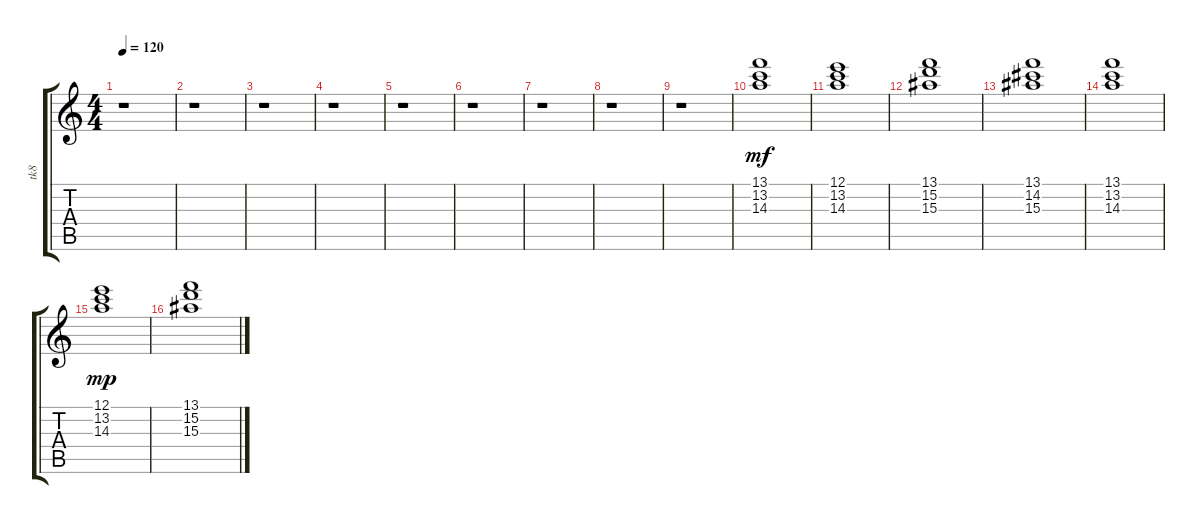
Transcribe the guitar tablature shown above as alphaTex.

\track ("tk8" "tk8") {instrument acousticguitarsteel}
\staff {score tabs}
\tuning (E4 B3 G3 D3 A2 E2) {hide}
\ts (4 4)
\tempo 120
\clef g2
\ks c
r.1{dy mf} |
r.1 |
r.1 |
r.1 |
r.1 |
r.1 |
r.1 |
r.1 |
r.1 |
(13.1 13.2 14.3).1{balance 9} |
(12.1 13.2 14.3).1 |
(13.1 15.2 15.3).1 |
(13.1 14.2 15.3).1 |
(13.1 13.2 14.3).1 |
(12.1 13.2 14.3).1{dy mp} |
(13.1 15.2 15.3).1
